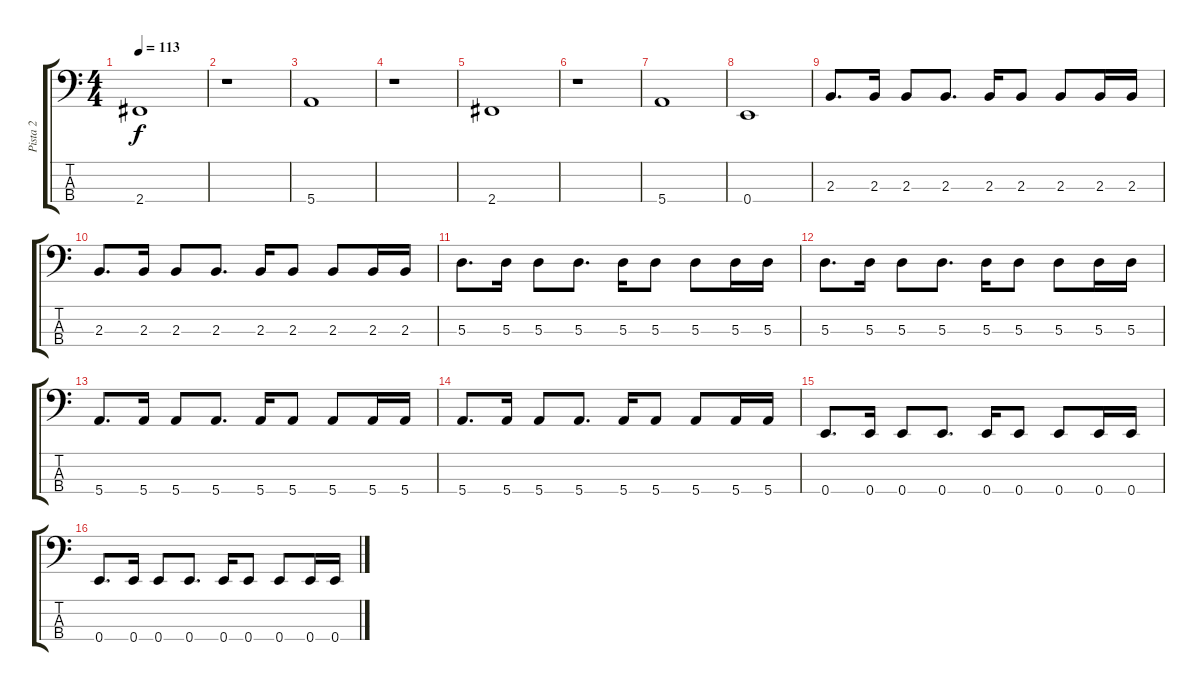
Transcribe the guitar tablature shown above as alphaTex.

\track ("Pista 2" "Pista 2") {instrument electricbassfinger}
\staff {score tabs}
\tuning (G2 D2 A1 E1) {hide}
\ts (4 4)
\tempo 113
\clef f4
\ks c
2.4.1{dy f} |
r.1 |
5.4.1 |
r.1 |
2.4.1 |
r.1 |
5.4.1 |
0.4.1 |
2.3.8{d} 2.3.16 2.3.8 2.3.8{d} 2.3.16 2.3.8 2.3.8 2.3.16 2.3.16 |
2.3.8{d} 2.3.16 2.3.8 2.3.8{d} 2.3.16 2.3.8 2.3.8 2.3.16 2.3.16 |
5.3.8{d} 5.3.16 5.3.8 5.3.8{d} 5.3.16 5.3.8 5.3.8 5.3.16 5.3.16 |
5.3.8{d} 5.3.16 5.3.8 5.3.8{d} 5.3.16 5.3.8 5.3.8 5.3.16 5.3.16 |
5.4.8{d} 5.4.16 5.4.8 5.4.8{d} 5.4.16 5.4.8 5.4.8 5.4.16 5.4.16 |
5.4.8{d} 5.4.16 5.4.8 5.4.8{d} 5.4.16 5.4.8 5.4.8 5.4.16 5.4.16 |
0.4.8{d} 0.4.16 0.4.8 0.4.8{d} 0.4.16 0.4.8 0.4.8 0.4.16 0.4.16 |
0.4.8{d} 0.4.16 0.4.8 0.4.8{d} 0.4.16 0.4.8 0.4.8 0.4.16 0.4.16
